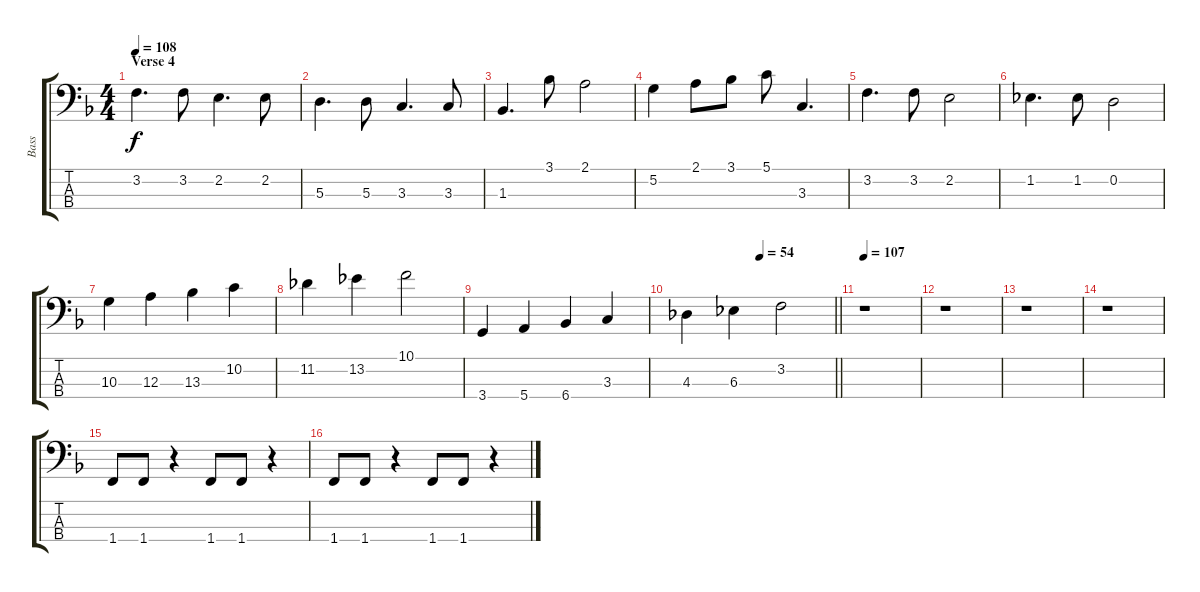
\track ("Bass" "Bass") {instrument electricbasspick}
\staff {score tabs}
\tuning (G2 D2 A1 E1) {hide}
\ts (4 4)
\section ("" "Verse 4")
\tempo 108
\clef f4
\ks f
3.2.4{d dy f} 3.2.8 2.2.4{d} 2.2.8 |
5.3.4{d} 5.3.8 3.3.4{d} 3.3.8 |
1.3.4{d} 3.1.8 2.1.2 |
5.2.4 2.1.8 3.1.8 5.1.8 3.3.4{d} |
3.2.4{d} 3.2.8 2.2.2 |
1.2.4{d} 1.2.8 0.2.2 |
10.3.4 12.3.4 13.3.4 10.2.4 |
11.2.4 13.2.4 10.1.2 |
3.4.4 5.4.4 6.4.4 3.3.4 |
\tempo (54 0.5)
\barLineRight lightlight
4.3.4 6.3.4 3.2.2 |
\tempo 107
r.1 |
r.1 |
r.1 |
r.1 |
1.4.8 1.4.8 r.4 1.4.8 1.4.8 r.4 |
1.4.8 1.4.8 r.4 1.4.8 1.4.8 r.4
